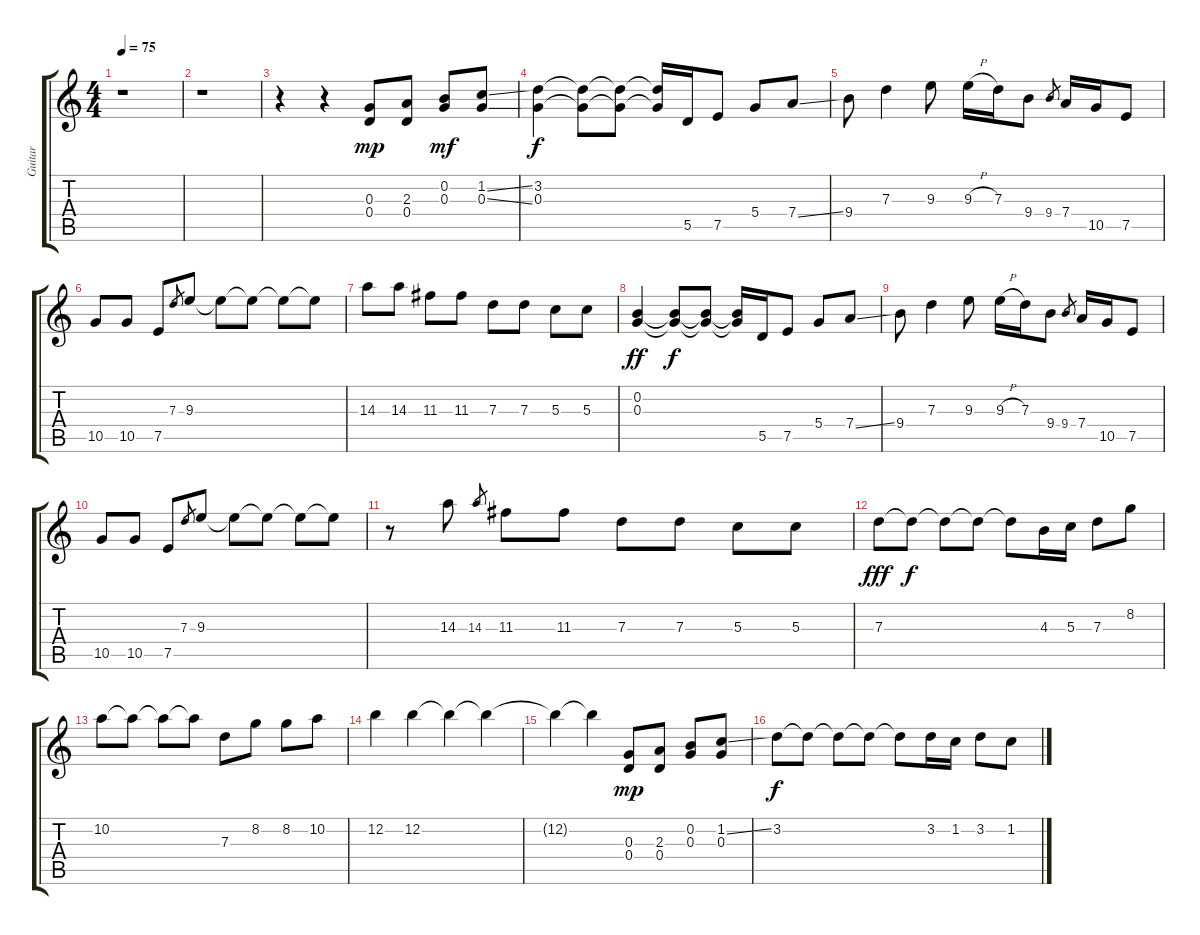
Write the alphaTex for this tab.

\track ("Guitar" "Guitar") {instrument acousticguitarsteel}
\staff {score tabs}
\tuning (E4 B3 G3 D3 A2 E2) {hide}
\ts (4 4)
\tempo 75
\clef g2
\ks c
r.1{dy mp} |
r.1 |
r.4 r.4 (0.3 0.4).8 (2.3 0.4).8 (0.2 0.3).8{dy mf} (1.2{ss} 0.3{ss}).8 |
(3.2 0.3).4{dy f} (3.2{t} 0.3{t}).8 (3.2{t} 0.3{t}).8 (3.2{t} 0.3{t}).16 5.5.16 7.5.8 5.4.8 7.4{ss}.8 |
9.4.8 7.3.4 9.3.8 9.3{h}.16 7.3.16 9.4.8 9.4.8{gr} 7.4.16 10.5.16 7.5.8 |
10.5.8 10.5.8 7.5.8 7.3.8{gr} 9.3.8 9.3{t}.8 9.3{t}.8 9.3{t}.8 9.3{t}.8 |
14.3.8 14.3.8 11.3.8 11.3.8 7.3.8 7.3.8 5.3.8 5.3.8 |
(0.2 0.3).4{dy ff} (0.2{t} 0.3{t}).8{dy f} (0.2{t} 0.3{t}).8 (0.2{t} 0.3{t}).16 5.5.16 7.5.8 5.4.8 7.4{ss}.8 |
9.4.8 7.3.4 9.3.8 9.3{h}.16 7.3.16 9.4.8 9.4.8{gr} 7.4.16 10.5.16 7.5.8 |
10.5.8 10.5.8 7.5.8 7.3.8{gr} 9.3.8 9.3{t}.8 9.3{t}.8 9.3{t}.8 9.3{t}.8 |
r.8 14.3.8 14.3.8{gr} 11.3.8 11.3.8 7.3.8 7.3.8 5.3.8 5.3.8 |
7.3.8{dy fff} 7.3{t}.8{dy f} 7.3{t}.8 7.3{t}.8 7.3{t}.8 4.3.16 5.3.16 7.3.8 8.2.8 |
10.2.8 10.2{t}.8 10.2{t}.8 10.2{t}.8 7.3.8 8.2.8 8.2.8 10.2.8 |
12.2.4 12.2.4 12.2{t}.4 12.2{t}.4 |
12.2{t}.4 12.2{t}.4 (0.3 0.4).8{dy mp} (2.3 0.4).8 (0.2 0.3).8 (1.2{ss} 0.3).8 |
3.2.8{dy f} 3.2{t}.8 3.2{t}.8 3.2{t}.8 3.2{t}.8 3.2.16 1.2.16 3.2.8 1.2.8
